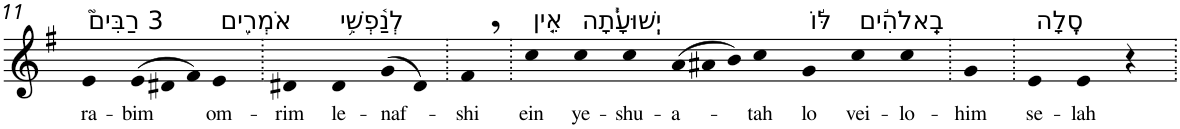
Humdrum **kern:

**kern	**text
*part1	*part1
*staff1	*staff1
*I"Piano	*
*I'Pno	*
!!LO:PB:g=z
*clefG2	*
*k[f#]	*
*G:	*
=11	=11
!LO:TX:a:t=3 רַבִּים֮	!
!	!LO:LY:b
4e	ra-
*Xtuplet	*
!	!LO:LY:b
(>12e	-bim
12d#X	.
12f#)	.
!LO:TX:a:t=אֹמְרִ֪ים	!
!	!LO:LY:b
4e	om-
=12.	=12.
!	!LO:LY:b
4d#X	-rim
!LO:TX:a:t=לְנַ֫פְשִׁ֥י	!
!	!LO:LY:b
4d#	le-
!	!LO:LY:b
(>8g	-naf-
8d#)	.
=13.	=13.
!	!LO:LY:b
4f#,	-shi
=14.	=14.
!LO:TX:a:t=אֵ֤ין	!
!	!LO:LY:b
4cc	ein
!LO:TX:a:t=יְֽשׁוּעָ֓תָה	!
!	!LO:LY:b
4cc	ye-
!	!LO:LY:b
4cc	-shu-
!	!LO:LY:b
(>12a	-a-
12a#X	.
12b)	.
!	!LO:LY:b
4cc	-tah
!LO:TX:a:t=לּ֬וֹ	!
!	!LO:LY:b
4g	lo
!LO:TX:a:t=בֵֽאלֹהִ֬ים	!
!	!LO:LY:b
4cc	vei-
!	!LO:LY:b
4cc	-lo-
=15.	=15.
!	!LO:LY:b
4g	-him
=16.	=16.
!LO:TX:a:t=סֶֽלָה	!
!	!LO:LY:b
4e	se-
!	!LO:LY:b
4e	-lah
4r	.
=.	=.
*-	*-
